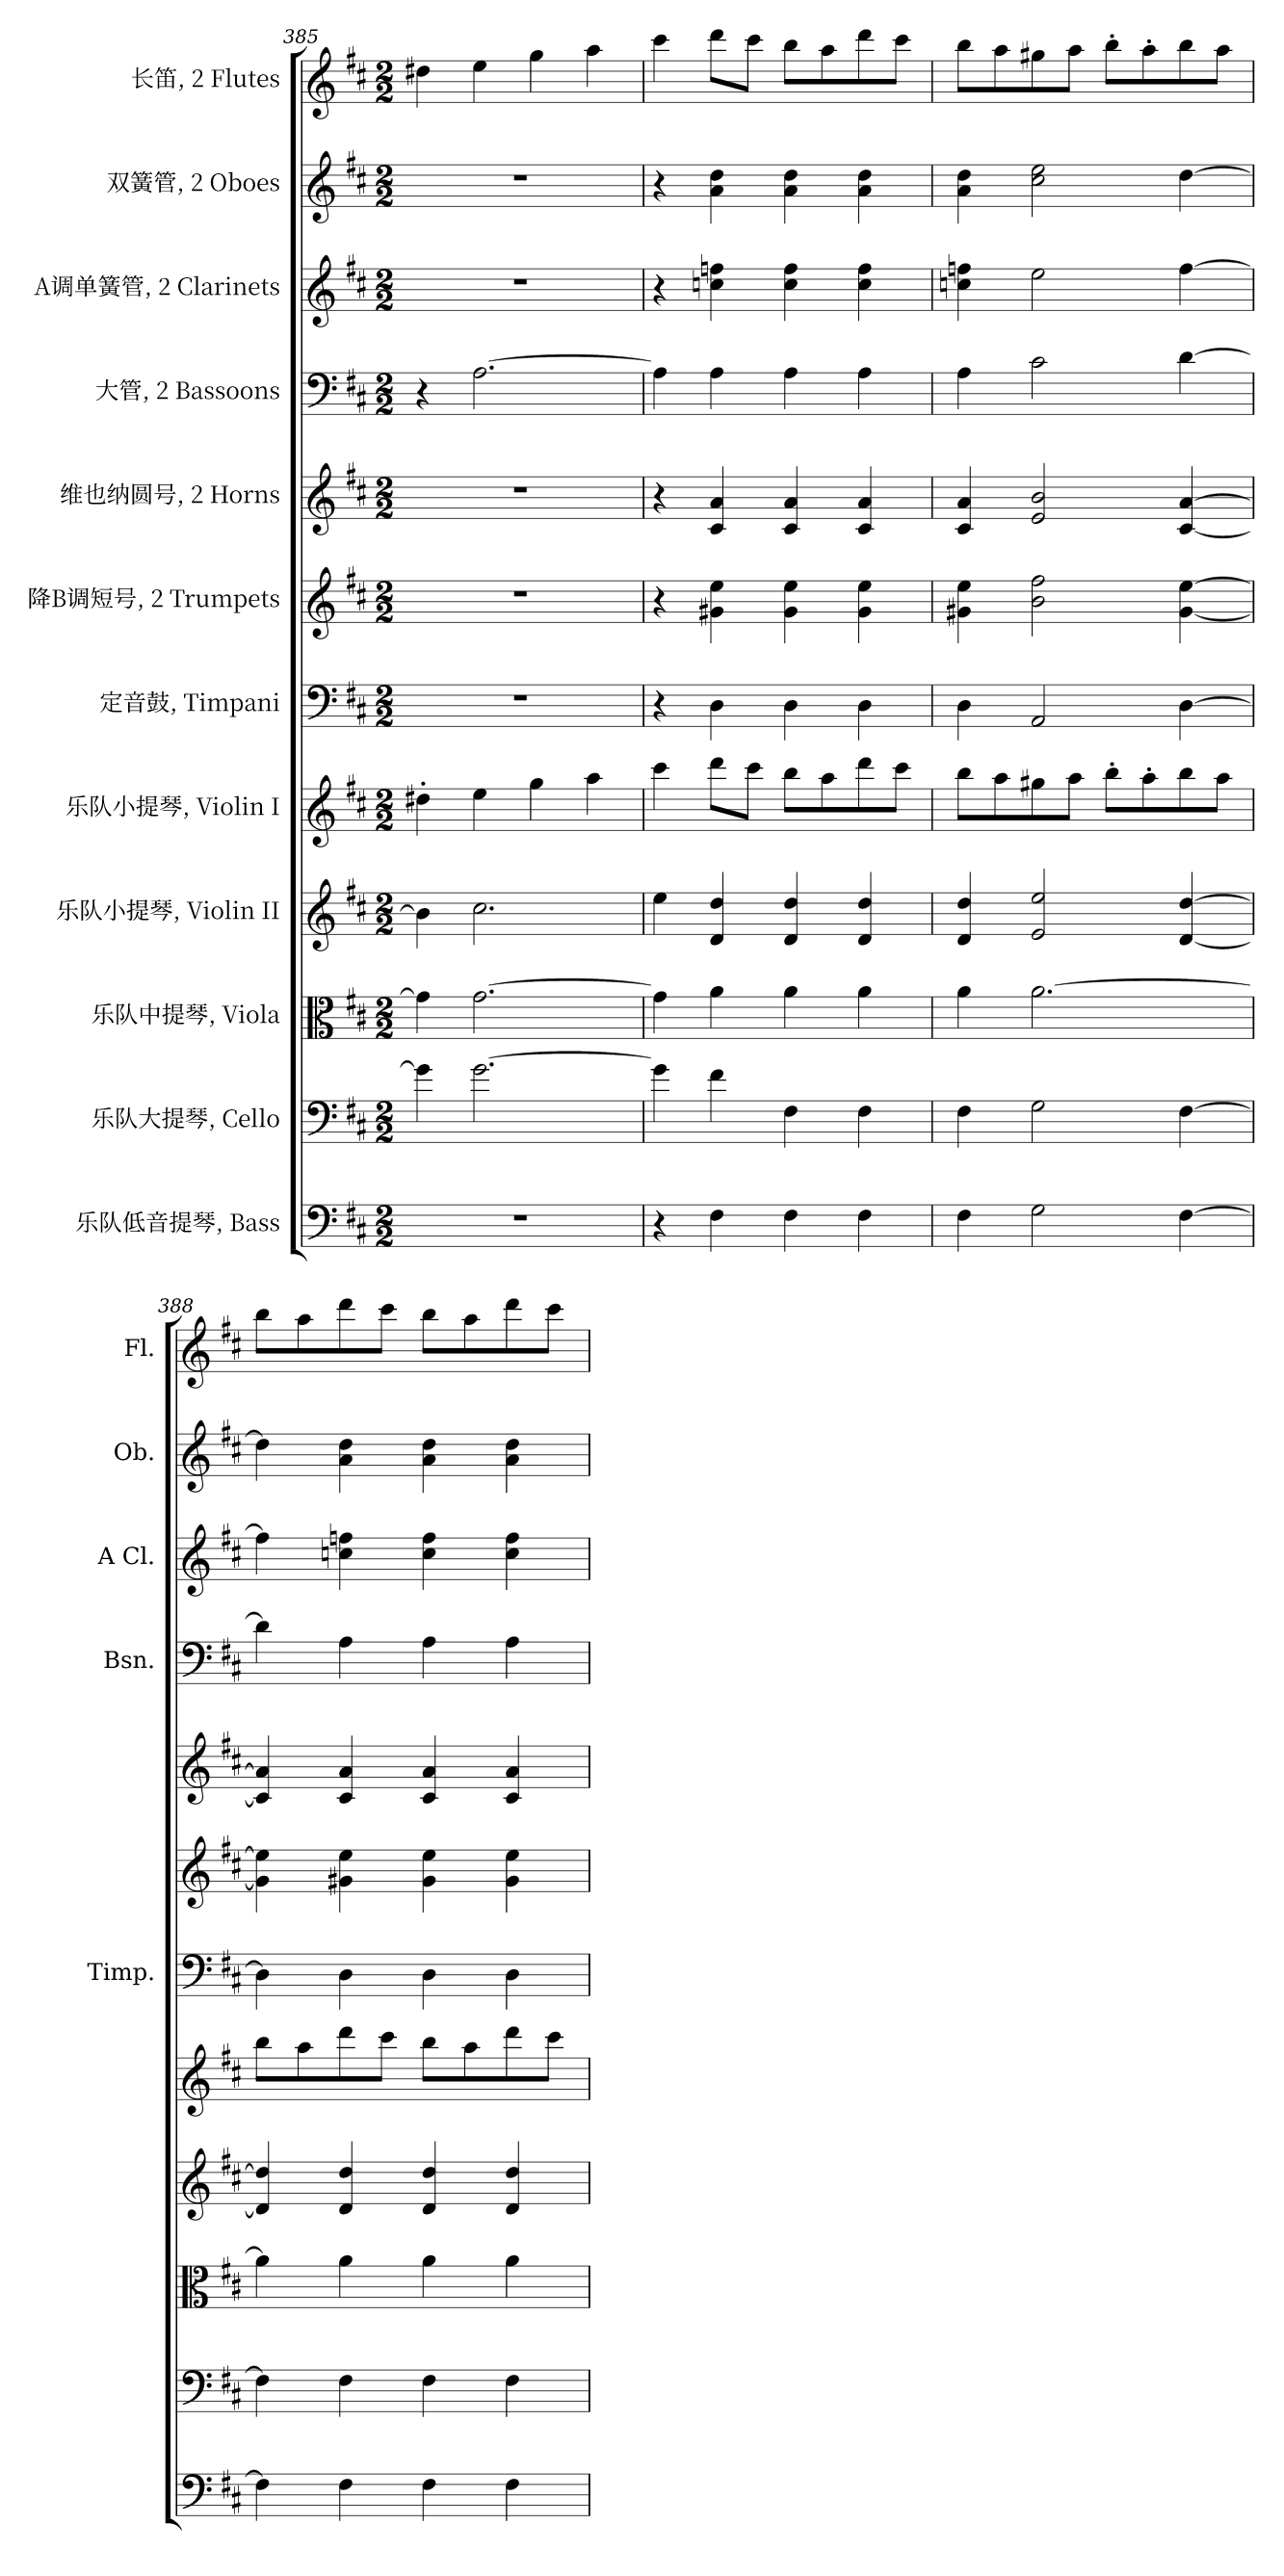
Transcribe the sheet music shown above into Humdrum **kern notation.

**kern	**kern	**kern	**kern	**kern	**kern	**kern	**kern	**kern	**kern	**kern	**kern
*part12	*part11	*part10	*part9	*part8	*part7	*part6	*part5	*part4	*part3	*part2	*part1
*staff12	*staff11	*staff10	*staff9	*staff8	*staff7	*staff6	*staff5	*staff4	*staff3	*staff2	*staff1
*I"乐队低音提琴, Bass	*I"乐队大提琴, Cello	*I"乐队中提琴, Viola	*I"乐队小提琴, Violin II	*I"乐队小提琴, Violin I	*I"定音鼓, Timpani	*I"降B调短号, 2 Trumpets	*I"维也纳圆号, 2 Horns	*I"大管, 2 Bassoons	*I"A调单簧管, 2 Clarinets	*I"双簧管, 2 Oboes	*I"长笛, 2 Flutes
*	*	*	*	*	*I'Timp.	*	*	*I'Bsn.	*I'A Cl.	*I'Ob.	*I'Fl.
!!LO:PB:g=z
*clefF4	*clefF4	*clefC3	*clefG2	*clefG2	*clefF4	*clefG2	*clefG2	*clefF4	*clefG2	*clefG2	*clefG2
*ITrd7c12	*	*	*	*	*	*ITrd1c2	*ITrd4c7	*	*ITrd2c3	*	*
*k[f#c#]	*k[f#c#]	*k[f#c#]	*k[f#c#]	*k[f#c#]	*k[f#c#]	*k[]	*k[f#]	*k[f#c#]	*k[f#c#g#d#a#]	*k[f#c#]	*k[f#c#]
*M2/2	*M2/2	*M2/2	*M2/2	*M2/2	*M2/2	*M2/2	*M2/2	*M2/2	*M2/2	*M2/2	*M2/2
=385	=385	=385	=385	=385	=385	=385	=385	=385	=385	=385	=385
1r	4g\]	4g\]	4b\]	4dd#X'\	1r	1r	1r	4r	1r	1r	4dd#X\
.	[2.g\	[2.g\	2.cc#\	4ee\	.	.	.	[2.A\	.	.	4ee\
.	.	.	.	4gg\	.	.	.	.	.	.	4gg\
.	.	.	.	4aa\	.	.	.	.	.	.	4aa\
=386	=386	=386	=386	=386	=386	=386	=386	=386	=386	=386	=386
4r	4g\]	4g\]	4ee\	4ccc#\	4r	4r	4r	4A\]	4r	4r	4ccc#\
4FF#\	4f#\	4a\	4d/ 4dd/	8ddd\L	4D\	4f#X\ 4dd\	4F#/ 4d/	4A\	4an\ 4ddn\	4a\ 4dd\	8ddd\L
.	.	.	.	8ccc#\J	.	.	.	.	.	.	8ccc#\J
4FF#\	4F#\	4a\	4d/ 4dd/	8bb\L	4D\	4f#\ 4dd\	4F#/ 4d/	4A\	4a\ 4dd\	4a\ 4dd\	8bb\L
.	.	.	.	8aa\	.	.	.	.	.	.	8aa\
4FF#\	4F#\	4a\	4d/ 4dd/	8ddd\	4D\	4f#\ 4dd\	4F#/ 4d/	4A\	4a\ 4dd\	4a\ 4dd\	8ddd\
.	.	.	.	8ccc#\J	.	.	.	.	.	.	8ccc#\J
=387	=387	=387	=387	=387	=387	=387	=387	=387	=387	=387	=387
4FF#\	4F#\	4a\	4d/ 4dd/	8bb\L	4D\	4f#X\ 4dd\	4F#/ 4d/	4A\	4an\ 4ddn\	4a\ 4dd\	8bb\L
.	.	.	.	8aa\	.	.	.	.	.	.	8aa\
2GG\	2G\	[2.a\	2e/ 2ee/	8gg#X\	2AA/	2a\ 2ee\	2A/ 2e/	2c#\	2cc#\	2cc#\ 2ee\	8gg#X\
.	.	.	.	8aa\J	.	.	.	.	.	.	8aa\J
.	.	.	.	8bb'\L	.	.	.	.	.	.	8bb'\L
.	.	.	.	8aa'\	.	.	.	.	.	.	8aa'\
[4FF#\	[4F#\	.	[4d/ [4dd/	8bb\	[4D\	[4f#\ [4dd\	[4F#/ [4d/	[4d\	[4dd\	[4dd\	8bb\
.	.	.	.	8aa\J	.	.	.	.	.	.	8aa\J
=388	=388	=388	=388	=388	=388	=388	=388	=388	=388	=388	=388
4FF#\]	4F#\]	4a\]	4d/] 4dd/]	8bb\L	4D\]	4f#\] 4dd\]	4F#/] 4d/]	4d\]	4dd\]	4dd\]	8bb\L
.	.	.	.	8aa\	.	.	.	.	.	.	8aa\
4FF#\	4F#\	4a\	4d/ 4dd/	8ddd\	4D\	4f#X\ 4dd\	4F#/ 4d/	4A\	4an\ 4ddn\	4a\ 4dd\	8ddd\
.	.	.	.	8ccc#\J	.	.	.	.	.	.	8ccc#\J
4FF#\	4F#\	4a\	4d/ 4dd/	8bb\L	4D\	4f#\ 4dd\	4F#/ 4d/	4A\	4a\ 4dd\	4a\ 4dd\	8bb\L
.	.	.	.	8aa\	.	.	.	.	.	.	8aa\
4FF#\	4F#\	4a\	4d/ 4dd/	8ddd\	4D\	4f#\ 4dd\	4F#/ 4d/	4A\	4a\ 4dd\	4a\ 4dd\	8ddd\
.	.	.	.	8ccc#\J	.	.	.	.	.	.	8ccc#\J
=	=	=	=	=	=	=	=	=	=	=	=
*-	*-	*-	*-	*-	*-	*-	*-	*-	*-	*-	*-
